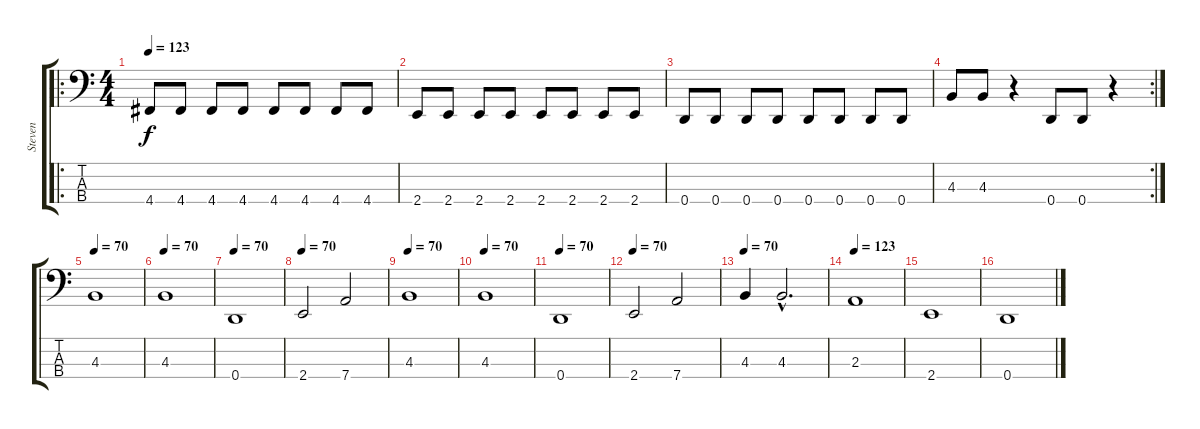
\track ("Steven" "Steven") {instrument electricbasspick}
\staff {score tabs}
\tuning (F2 C2 G1 D1) {hide}
\ro
\ts (4 4)
\tempo 123
\clef f4
\ks c
4.4.8{dy f} 4.4.8 4.4.8 4.4.8 4.4.8 4.4.8 4.4.8 4.4.8 |
2.4.8 2.4.8 2.4.8 2.4.8 2.4.8 2.4.8 2.4.8 2.4.8 |
0.4.8 0.4.8 0.4.8 0.4.8 0.4.8 0.4.8 0.4.8 0.4.8 |
\rc 2
4.3.8 4.3.8 r.4 0.4.8 0.4.8 r.4 |
\tempo 70
4.3.1 |
\tempo 70
4.3.1 |
\tempo 70
0.4.1 |
\tempo 70
2.4.2 7.4.2 |
\tempo 70
4.3.1 |
\tempo 70
4.3.1 |
\tempo 70
0.4.1 |
\tempo 70
2.4.2 7.4.2 |
\tempo 70
4.3.4 4.3{hac}.2{d} |
\tempo 123
2.3.1 |
2.4.1 |
0.4.1
